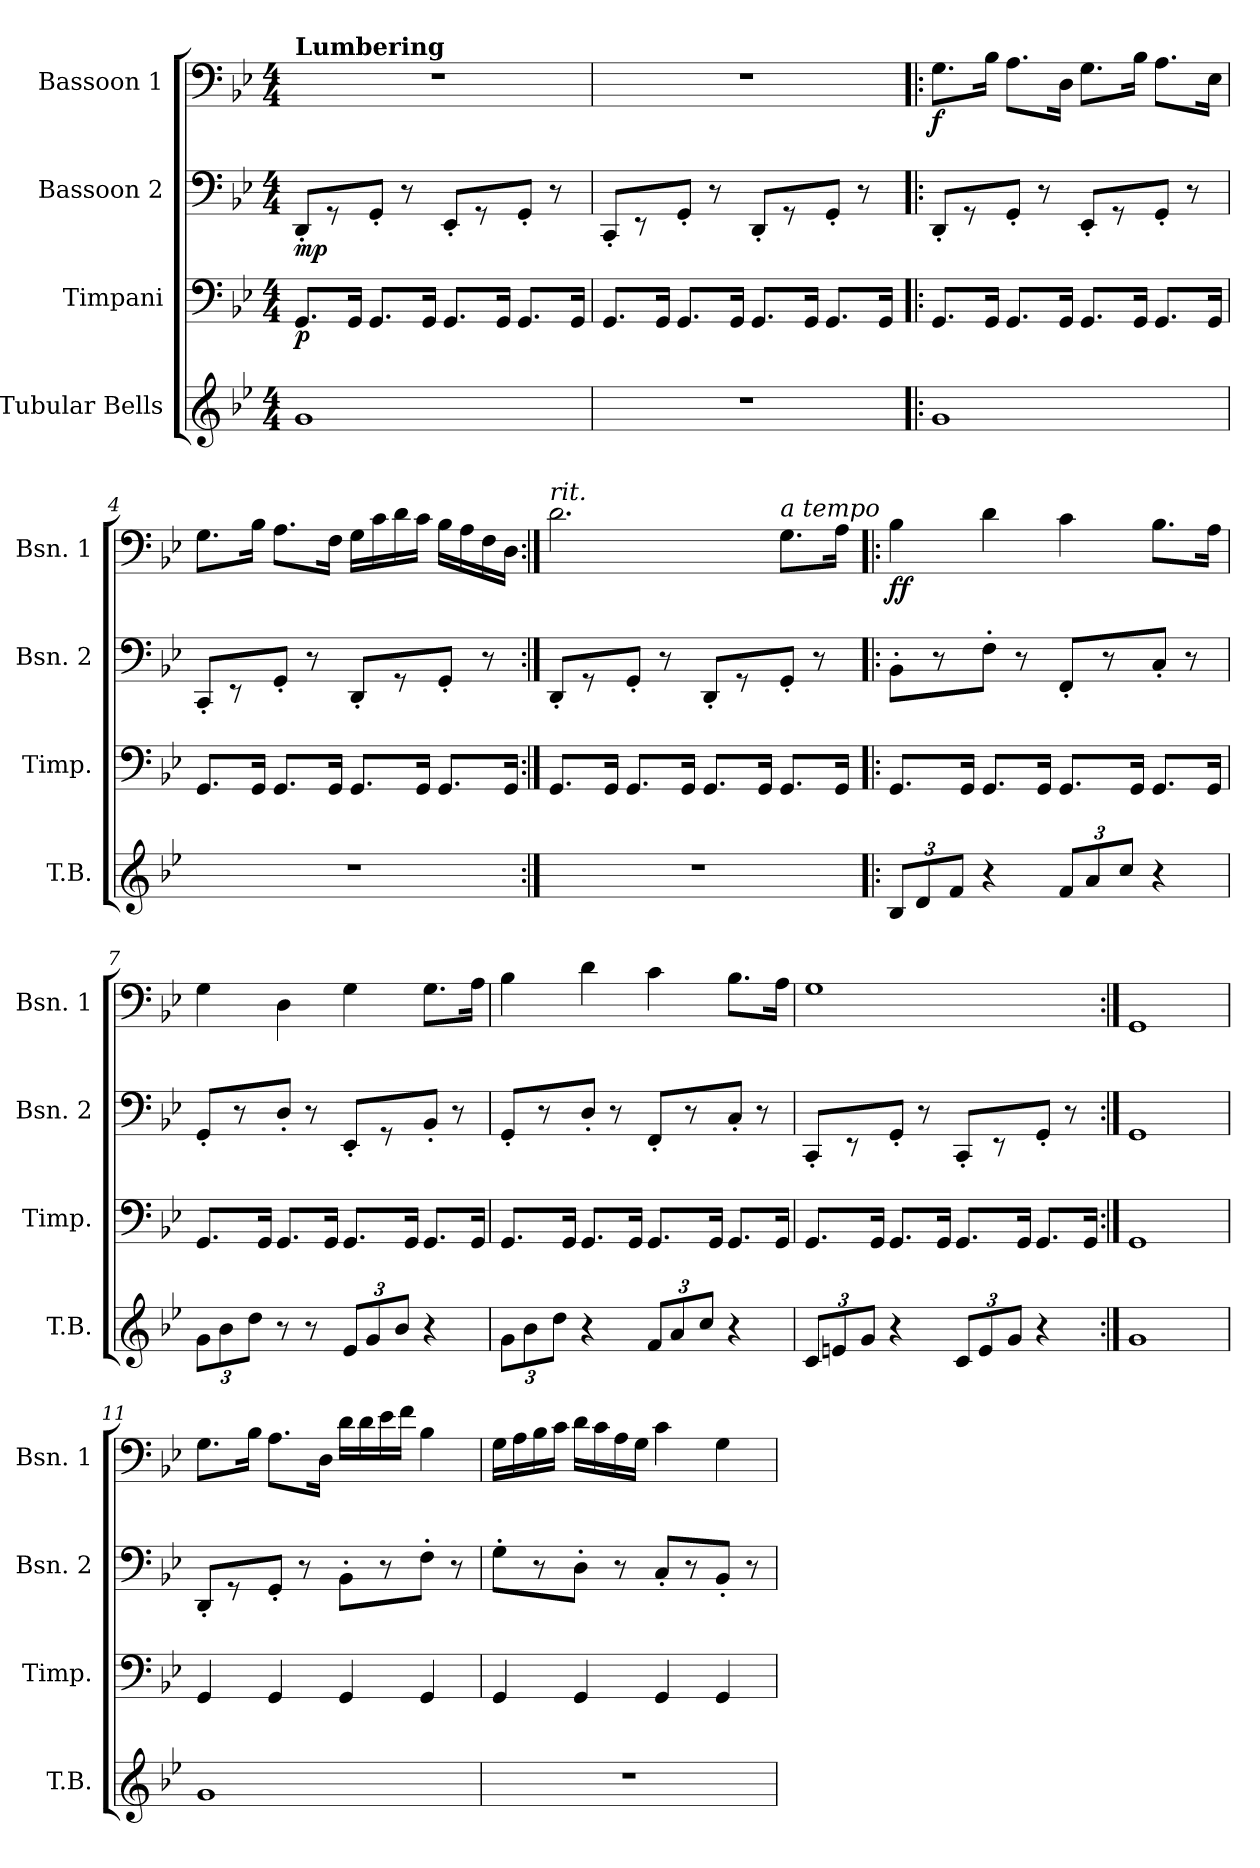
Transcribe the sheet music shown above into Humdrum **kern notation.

**kern	**kern	**dynam	**kern	**dynam	**kern	**dynam
*part4	*part3	*part3	*part2	*part2	*part1	*part1
*staff4	*staff3	*staff3	*staff2	*staff2	*staff1	*staff1
*I"Tubular Bells	*I"Timpani	*	*I"Bassoon 2	*	*I"Bassoon 1	*
*I'T.B.	*I'Timp.	*	*I'Bsn. 2	*	*I'Bsn. 1	*
*clefG2	*clefF4	*	*clefF4	*	*clefF4	*
*k[b-e-]	*k[b-e-]	*	*k[b-e-]	*	*k[b-e-]	*
*B-:	*B-:	*	*B-:	*	*B-:	*
*M4/4	*M4/4	*	*M4/4	*	*M4/4	*
*MM60	*MM60	*	*MM60	*	*MM60	*
=1	=1	=1	=1	=1	=1	=1
!	!	!	!	!	!LO:TX:a:B:t=Lumbering	!
!	!	!LO:DY:b	!	!LO:DY:b	!	!
1g	8.GG/L	p	8DD'</L	mp	1r	.
.	.	.	8r	.	.	.
.	16GG/Jk	.	.	.	.	.
.	8.GG/L	.	8GG'</J	.	.	.
.	.	.	8r	.	.	.
.	16GG/Jk	.	.	.	.	.
.	8.GG/L	.	8EE-'</L	.	.	.
.	.	.	8r	.	.	.
.	16GG/Jk	.	.	.	.	.
.	8.GG/L	.	8GG'</J	.	.	.
.	.	.	8r	.	.	.
.	16GG/Jk	.	.	.	.	.
=2	=2	=2	=2	=2	=2	=2
1r	8.GG/L	.	8CC'</L	.	1r	.
.	.	.	8r	.	.	.
.	16GG/Jk	.	.	.	.	.
.	8.GG/L	.	8GG'</J	.	.	.
.	.	.	8r	.	.	.
.	16GG/Jk	.	.	.	.	.
.	8.GG/L	.	8DD'</L	.	.	.
.	.	.	8r	.	.	.
.	16GG/Jk	.	.	.	.	.
.	8.GG/L	.	8GG'</J	.	.	.
.	.	.	8r	.	.	.
.	16GG/Jk	.	.	.	.	.
=3!|:	=3!|:	=3!|:	=3!|:	=3!|:	=3!|:	=3!|:
!	!	!	!	!	!	!LO:DY:b
1g	8.GG/L	.	8DD'</L	.	8.G\L	f
.	.	.	8r	.	.	.
.	16GG/Jk	.	.	.	16B-\Jk	.
.	8.GG/L	.	8GG'</J	.	8.A\L	.
.	.	.	8r	.	.	.
.	16GG/Jk	.	.	.	16D\Jk	.
.	8.GG/L	.	8EE-'</L	.	8.G\L	.
.	.	.	8r	.	.	.
.	16GG/Jk	.	.	.	16B-\Jk	.
.	8.GG/L	.	8GG'</J	.	8.A\L	.
.	.	.	8r	.	.	.
.	16GG/Jk	.	.	.	16E-\Jk	.
!!LO:LB:g=z
=4	=4	=4	=4	=4	=4	=4
1r	8.GG/L	.	8CC'</L	.	8.G\L	.
.	.	.	8r	.	.	.
.	16GG/Jk	.	.	.	16B-\Jk	.
.	8.GG/L	.	8GG'</J	.	8.A\L	.
.	.	.	8r	.	.	.
.	16GG/Jk	.	.	.	16F\Jk	.
.	8.GG/L	.	8DD'</L	.	16G\LL	.
.	.	.	.	.	16c\	.
.	.	.	8r	.	16d\	.
.	16GG/Jk	.	.	.	16c\JJ	.
.	8.GG/L	.	8GG'</J	.	16B-\LL	.
.	.	.	.	.	16A\	.
.	.	.	8r	.	16F\	.
.	16GG/Jk	.	.	.	16D\JJ	.
=5:|!	=5:|!	=5:|!	=5:|!	=5:|!	=5:|!	=5:|!
!	!	!	!	!	!LO:TX:a:i:t=rit.	!
1r	8.GG/L	.	8DD'</L	.	2.d\	.
.	.	.	8r	.	.	.
.	16GG/Jk	.	.	.	.	.
.	8.GG/L	.	8GG'</J	.	.	.
.	.	.	8r	.	.	.
.	16GG/Jk	.	.	.	.	.
.	8.GG/L	.	8DD'</L	.	.	.
.	.	.	8r	.	.	.
.	16GG/Jk	.	.	.	.	.
!	!	!	!	!	!LO:TX:a:i:t=a tempo	!
.	8.GG/L	.	8GG'</J	.	8.G\L	.
.	.	.	8r	.	.	.
.	16GG/Jk	.	.	.	16A\Jk	.
=6!|:	=6!|:	=6!|:	=6!|:	=6!|:	=6!|:	=6!|:
*	*	*	*	*	*MM120	*
!	!	!	!	!	!	!LO:DY:b
12B-/L	8.GG/L	.	8BB-'>\L	.	4B-\	ff
12d/	.	.	.	.	.	.
.	.	.	8r	.	.	.
12f/J	.	.	.	.	.	.
.	16GG/Jk	.	.	.	.	.
4r	8.GG/L	.	8F'>\J	.	4d\	.
.	.	.	8r	.	.	.
.	16GG/Jk	.	.	.	.	.
12f/L	8.GG/L	.	8FF'</L	.	4c\	.
12a/	.	.	.	.	.	.
.	.	.	8r	.	.	.
12cc/J	.	.	.	.	.	.
.	16GG/Jk	.	.	.	.	.
4r	8.GG/L	.	8C'</J	.	8.B-\L	.
.	.	.	8r	.	.	.
.	16GG/Jk	.	.	.	16A\Jk	.
!!LO:PB:g=z
=7	=7	=7	=7	=7	=7	=7
12g\L	8.GG/L	.	8GG'</L	.	4G\	.
12b-\	.	.	.	.	.	.
.	.	.	8r	.	.	.
12dd\J	.	.	.	.	.	.
.	16GG/Jk	.	.	.	.	.
8r	8.GG/L	.	8D'</J	.	4D\	.
8r	.	.	8r	.	.	.
.	16GG/Jk	.	.	.	.	.
12e-/L	8.GG/L	.	8EE-'</L	.	4G\	.
12g/	.	.	.	.	.	.
.	.	.	8r	.	.	.
12b-/J	.	.	.	.	.	.
.	16GG/Jk	.	.	.	.	.
4r	8.GG/L	.	8BB-'</J	.	8.G\L	.
.	.	.	8r	.	.	.
.	16GG/Jk	.	.	.	16A\Jk	.
=8	=8	=8	=8	=8	=8	=8
12g\L	8.GG/L	.	8GG'</L	.	4B-\	.
12b-\	.	.	.	.	.	.
.	.	.	8r	.	.	.
12dd\J	.	.	.	.	.	.
.	16GG/Jk	.	.	.	.	.
4r	8.GG/L	.	8D'</J	.	4d\	.
.	.	.	8r	.	.	.
.	16GG/Jk	.	.	.	.	.
12f/L	8.GG/L	.	8FF'</L	.	4c\	.
12a/	.	.	.	.	.	.
.	.	.	8r	.	.	.
12cc/J	.	.	.	.	.	.
.	16GG/Jk	.	.	.	.	.
4r	8.GG/L	.	8C'</J	.	8.B-\L	.
.	.	.	8r	.	.	.
.	16GG/Jk	.	.	.	16A\Jk	.
=9	=9	=9	=9	=9	=9	=9
12c/L	8.GG/L	.	8CC'</L	.	1G	.
12en/	.	.	.	.	.	.
.	.	.	8r	.	.	.
12g/J	.	.	.	.	.	.
.	16GG/Jk	.	.	.	.	.
4r	8.GG/L	.	8GG'</J	.	.	.
.	.	.	8r	.	.	.
.	16GG/Jk	.	.	.	.	.
12c/L	8.GG/L	.	8CC'</L	.	.	.
12e/	.	.	.	.	.	.
.	.	.	8r	.	.	.
12g/J	.	.	.	.	.	.
.	16GG/Jk	.	.	.	.	.
4r	8.GG/L	.	8GG'</J	.	.	.
.	.	.	8r	.	.	.
.	16GG/Jk	.	.	.	.	.
=10:|!	=10:|!	=10:|!	=10:|!	=10:|!	=10:|!	=10:|!
*	*	*	*	*	*MM60	*
1g	1GG	.	1GG	.	1GG	.
!!LO:LB:g=z
=11	=11	=11	=11	=11	=11	=11
1g	4GG/	.	8DD'</L	.	8.G\L	.
.	.	.	8r	.	.	.
.	.	.	.	.	16B-\Jk	.
.	4GG/	.	8GG'</J	.	8.A\L	.
.	.	.	8r	.	.	.
.	.	.	.	.	16D\Jk	.
.	4GG/	.	8BB-'>\L	.	16d\LL	.
.	.	.	.	.	16d\	.
.	.	.	8r	.	16e-\	.
.	.	.	.	.	16f\JJ	.
.	4GG/	.	8F'>\J	.	4B-\	.
.	.	.	8r	.	.	.
=12	=12	=12	=12	=12	=12	=12
1r	4GG/	.	8G'>\L	.	16G\LL	.
.	.	.	.	.	16A\	.
.	.	.	8r	.	16B-\	.
.	.	.	.	.	16c\JJ	.
.	4GG/	.	8D'>\J	.	16d\LL	.
.	.	.	.	.	16c\	.
.	.	.	8r	.	16A\	.
.	.	.	.	.	16G\JJ	.
.	4GG/	.	8C'</L	.	4c\	.
.	.	.	8r	.	.	.
.	4GG/	.	8BB-'</J	.	4G\	.
.	.	.	8r	.	.	.
=	=	=	=	=	=	=
*-	*-	*-	*-	*-	*-	*-
